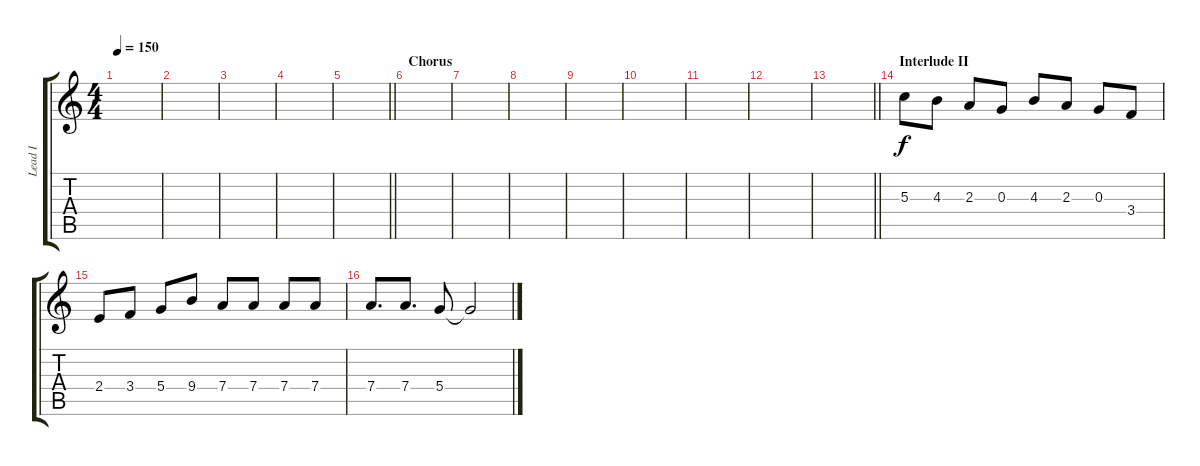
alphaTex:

\track ("Lead I" "Lead I") {instrument overdrivenguitar}
\staff {score tabs}
\tuning (E4 B3 G3 D3 A2 E2) {hide}
\ts (4 4)
\tempo 150
\clef g2
\ks c
|
|
|
|
\barLineRight lightlight
|
\section ("" "Chorus")
|
|
|
|
|
|
|
\barLineRight lightlight
|
\section ("" "Interlude II")
5.3.8{volume 13} 4.3.8 2.3.8 0.3.8 4.3.8 2.3.8 0.3.8 3.4.8 |
2.4.8 3.4.8 5.4.8 9.4.8 7.4.8 7.4.8 7.4.8 7.4.8 |
7.4.8{d} 7.4.8{d} 5.4.8 5.4{t}.2
